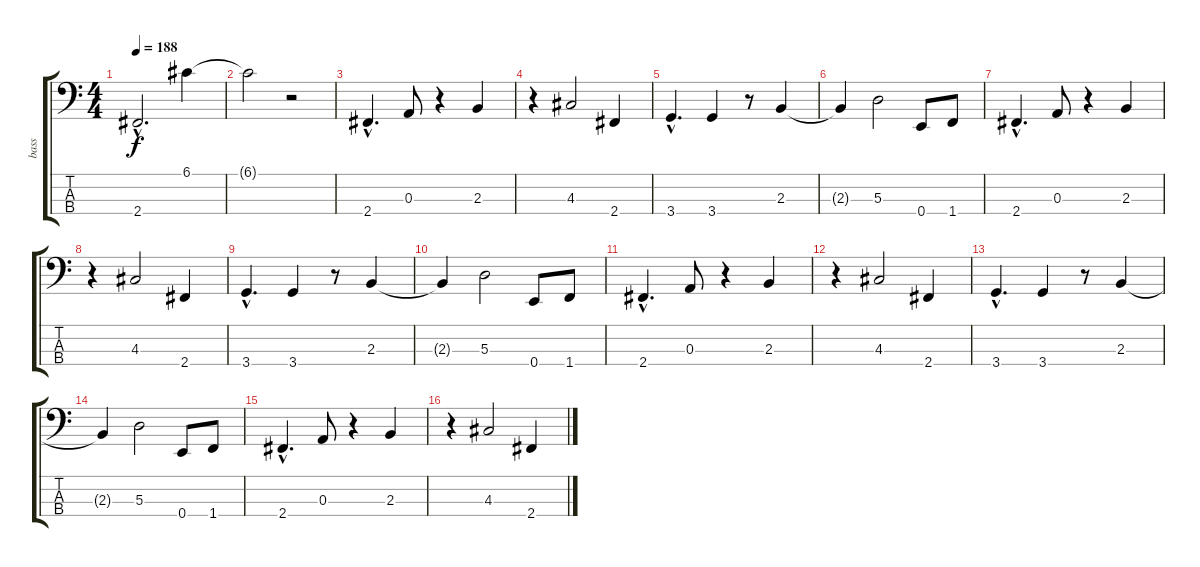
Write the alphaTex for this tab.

\track ("bass" "bass") {instrument acousticguitarnylon}
\staff {score tabs}
\tuning (G2 D2 A1 E1) {hide}
\ts (4 4)
\tempo 188
\clef f4
\ks c
2.4{hac}.2{d dy f} 6.1.4 |
6.1{t}.2 r.2 |
2.4{hac}.4{d} 0.3.8 r.4 2.3.4 |
r.4 4.3.2 2.4.4 |
3.4{hac}.4{d} 3.4.4 r.8 2.3.4 |
2.3{t}.4 5.3.2 0.4.8 1.4.8 |
2.4{hac}.4{d} 0.3.8 r.4 2.3.4 |
r.4 4.3.2 2.4.4 |
3.4{hac}.4{d} 3.4.4 r.8 2.3.4 |
2.3{t}.4 5.3.2 0.4.8 1.4.8 |
2.4{hac}.4{d} 0.3.8 r.4 2.3.4 |
r.4 4.3.2 2.4.4 |
3.4{hac}.4{d} 3.4.4 r.8 2.3.4 |
2.3{t}.4 5.3.2 0.4.8 1.4.8 |
2.4{hac}.4{d} 0.3.8 r.4 2.3.4 |
r.4 4.3.2 2.4.4
